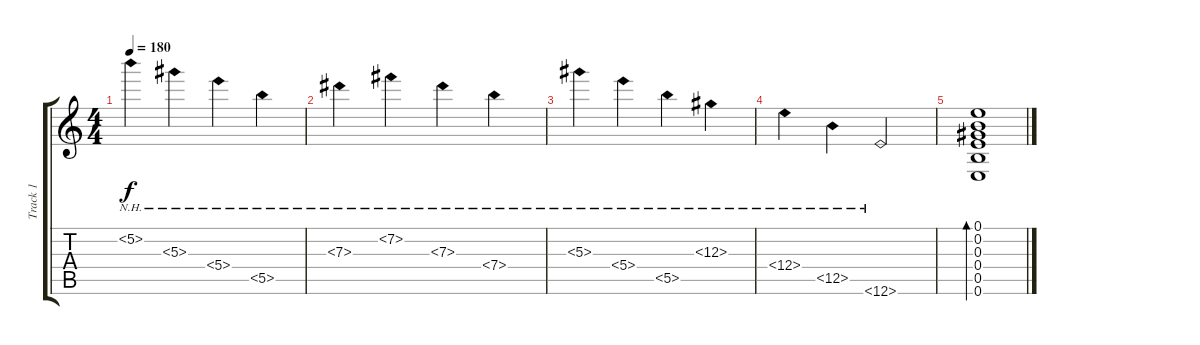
\track ("Track 1" "Track 1") {instrument acousticguitarnylon}
\staff {score tabs}
\tuning (E4 B3 Ab3 E3 B2 E2) {hide}
\ts (4 4)
\tempo 180
\clef g2
\ks c
5.2{nh}.4{dy f} 5.3{nh}.4 5.4{nh}.4 5.5{nh}.4 |
7.3{nh}.4 7.2{nh}.4 7.3{nh}.4 7.4{nh}.4 |
5.3{nh}.4 5.4{nh}.4 5.5{nh}.4 12.3{nh}.4 |
12.4{nh}.4 12.5{nh}.4 12.6{nh}.2 |
(0.1 0.2 0.3 0.4 0.5 0.6).1{bd 480}
